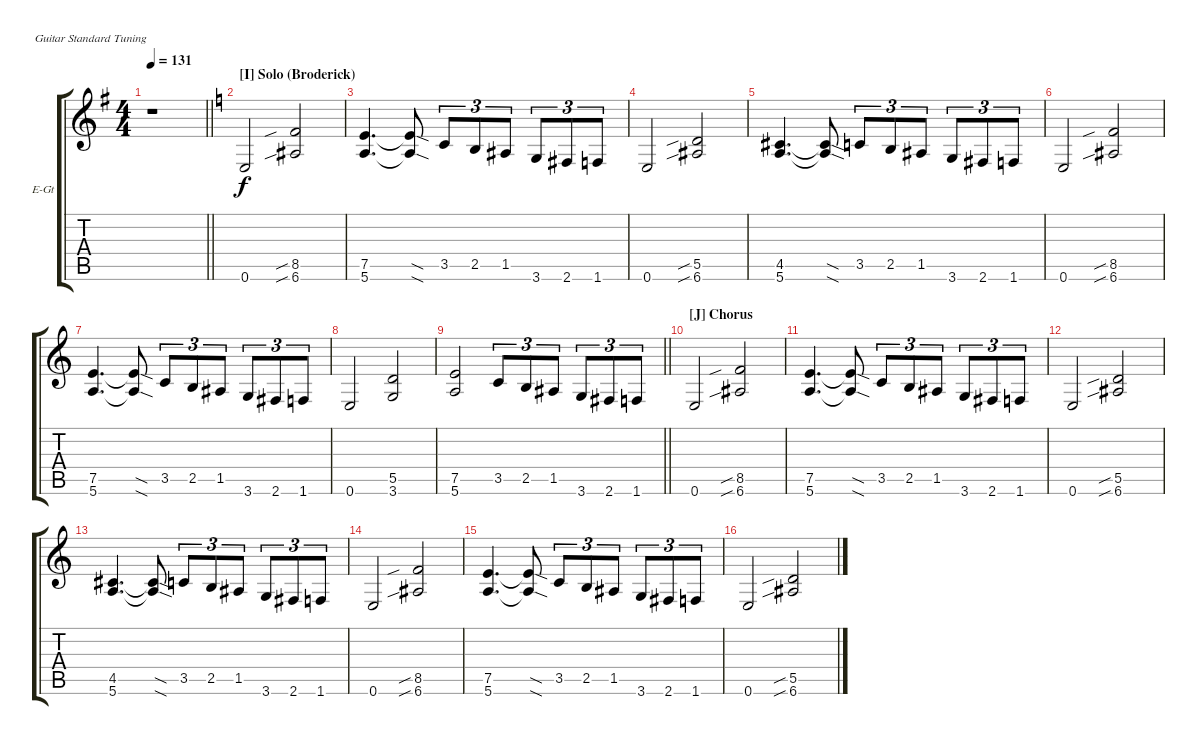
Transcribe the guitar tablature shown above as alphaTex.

\bracketExtendMode groupsimilarinstruments
\firstSystemTrackNameOrientation horizontal
\otherSystemsTrackNameOrientation horizontal
\track ("Distortion Guitar 1" "E-Gt") {instrument distortionguitar}
\staff {score tabs}
\tuning (E4 B3 G3 D3 A2 E2)
\ts (4 4)
\tempo 131
\clef g2
\scale
0.273128
\barLineRight lightlight
\ks eminor
r.1{dy f} |
\section ("I" "Solo (Broderick)")
\scale
0.453744
\ks aminor
0.6.2 (8.5{sib} 6.6{sib}).2 |
\scale
0.273128 (7.5 5.6).4{d} (7.5{sod t} 5.6{sod t}).8 3.5.8{tu (3 2)} 2.5.8{tu (3 2)} 1.5.8{tu (3 2)} 3.6.8{tu (3 2)} 2.6.8{tu (3 2)} 1.6.8{tu (3 2)} |
\scale
0.333333 0.6.2 (5.5{sib} 6.6{sib}).2 |
\scale
0.333333 (4.5 5.6).4{d} (4.5{sod t} 5.6{sod t}).8 3.5.8{tu (3 2)} 2.5.8{tu (3 2)} 1.5.8{tu (3 2)} 3.6.8{tu (3 2)} 2.6.8{tu (3 2)} 1.6.8{tu (3 2)} |
\scale
0.333333 0.6.2 (8.5{sib} 6.6{sib}).2 |
\scale
0.333333 (7.5 5.6).4{d} (7.5{sod t} 5.6{sod t}).8 3.5.8{tu (3 2)} 2.5.8{tu (3 2)} 1.5.8{tu (3 2)} 3.6.8{tu (3 2)} 2.6.8{tu (3 2)} 1.6.8{tu (3 2)} |
\scale
0.333333 0.6.2 (5.5 3.6).2 |
\scale
0.333333
\barLineRight lightlight
(7.5 5.6).2 3.5.8{tu (3 2)} 2.5.8{tu (3 2)} 1.5.8{tu (3 2)} 3.6.8{tu (3 2)} 2.6.8{tu (3 2)} 1.6.8{tu (3 2)} |
\section ("J" "Chorus")
\scale
0.333333 0.6.2 (8.5{sib} 6.6{sib}).2 |
\scale
0.333333 (7.5 5.6).4{d} (7.5{sod t} 5.6{sod t}).8 3.5.8{tu (3 2)} 2.5.8{tu (3 2)} 1.5.8{tu (3 2)} 3.6.8{tu (3 2)} 2.6.8{tu (3 2)} 1.6.8{tu (3 2)} |
\scale
0.333333 0.6.2 (5.5{sib} 6.6{sib}).2 |
\scale
0.333333 (4.5 5.6).4{d} (4.5{sod t} 5.6{sod t}).8 3.5.8{tu (3 2)} 2.5.8{tu (3 2)} 1.5.8{tu (3 2)} 3.6.8{tu (3 2)} 2.6.8{tu (3 2)} 1.6.8{tu (3 2)} |
\scale
0.333333 0.6.2 (8.5{sib} 6.6{sib}).2 |
\scale
0.333333 (7.5 5.6).4{d} (7.5{sod t} 5.6{sod t}).8 3.5.8{tu (3 2)} 2.5.8{tu (3 2)} 1.5.8{tu (3 2)} 3.6.8{tu (3 2)} 2.6.8{tu (3 2)} 1.6.8{tu (3 2)} |
\scale
0.259414 0.6.2 (5.5{sib} 6.6{sib}).2
